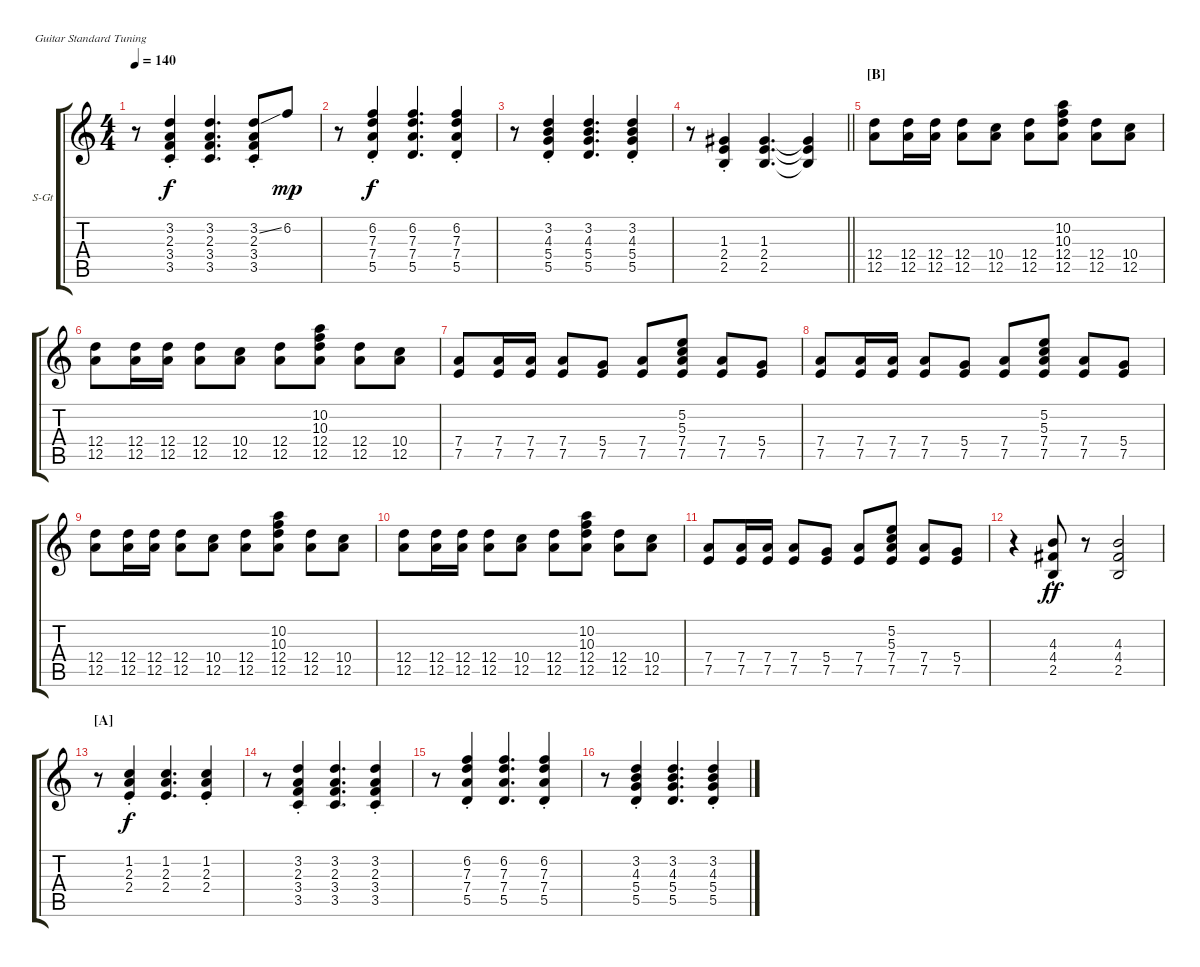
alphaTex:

\bracketExtendMode groupsimilarinstruments
\firstSystemTrackNameOrientation horizontal
\otherSystemsTrackNameOrientation horizontal
\track ("Nick Valensi" "S-Gt") {instrument acousticguitarsteel}
\staff {score tabs}
\tuning (E4 B3 G3 D3 A2 E2)
\ts (4 4)
\tempo 140
\clef g2
\ks aminor
r.8{dy mp} (3.2{st} 2.3{st} 3.4{st} 3.5).4{dy f} (3.2 2.3 3.4 3.5).4{d} (3.2{ss st} 2.3{st} 3.4{st} 3.5).8 6.2.8{dy mp} |
r.8 (6.2{st} 7.3{st} 7.4{st} 5.5).4{dy f} (6.2 7.3 7.4 5.5).4{d} (6.2{st} 7.3{st} 7.4{st} 5.5).4 |
r.8 (3.2{st} 4.3{st} 5.4{st} 5.5).4 (3.2 4.3 5.4 5.5).4{d} (3.2{st} 4.3{st} 5.4{st} 5.5).4 |
\barLineRight lightlight
r.8 (1.3{st} 2.4{st} 2.5).4 (1.3 2.4 2.5).4{d} (1.3{t} 2.4{t} 2.5{t}).4 |
\section ("B" "")
(12.5 12.4).8 (12.5 12.4).16 (12.5 12.4).16 (12.5 12.4).8 (10.4 12.5).8 (12.4 12.5).8 (10.3 12.5 10.2 12.4).8 (12.4 12.5).8 (10.4 12.5).8 |
(12.5 12.4).8 (12.5 12.4).16 (12.5 12.4).16 (12.5 12.4).8 (10.4 12.5).8 (12.4 12.5).8 (10.3 12.5 10.2 12.4).8 (12.4 12.5).8 (10.4 12.5).8 |
(7.5 7.4).8 (7.5 7.4).16 (7.5 7.4).16 (7.5 7.4).8 (5.4 7.5).8 (7.4 7.5).8 (5.3 7.5 7.4 5.2).8 (7.4 7.5).8 (5.4 7.5).8 |
(7.5 7.4).8 (7.5 7.4).16 (7.5 7.4).16 (7.5 7.4).8 (5.4 7.5).8 (7.4 7.5).8 (5.3 7.5 7.4 5.2).8 (7.4 7.5).8 (5.4 7.5).8 |
(12.5 12.4).8 (12.5 12.4).16 (12.5 12.4).16 (12.5 12.4).8 (10.4 12.5).8 (12.4 12.5).8 (10.3 12.5 10.2 12.4).8 (12.4 12.5).8 (10.4 12.5).8 |
(12.5 12.4).8 (12.5 12.4).16 (12.5 12.4).16 (12.5 12.4).8 (10.4 12.5).8 (12.4 12.5).8 (10.3 12.5 10.2 12.4).8 (12.4 12.5).8 (10.4 12.5).8 |
(7.5 7.4).8 (7.5 7.4).16 (7.5 7.4).16 (7.5 7.4).8 (5.4 7.5).8 (7.4 7.5).8 (5.3 7.5 7.4 5.2).8 (7.4 7.5).8 (5.4 7.5).8 |
r.4 (4.3{st} 4.4 2.5).8{dy ff} r.8 (4.3 4.4 2.5).2 |
\section ("A" "")
r.8 (1.2{st} 2.3{st} 2.4{st}).4{dy f} (1.2 2.3 2.4).4{d} (1.2{st} 2.3{st} 2.4{st}).4 |
r.8 (3.2{st} 2.3{st} 3.4{st} 3.5).4 (3.2 2.3 3.4 3.5).4{d} (3.2{st} 2.3{st} 3.4{st} 3.5).4 |
r.8 (6.2{st} 7.3{st} 7.4{st} 5.5).4 (6.2 7.3 7.4 5.5).4{d} (6.2{st} 7.3{st} 7.4{st} 5.5).4 |
r.8 (3.2{st} 4.3{st} 5.4{st} 5.5).4 (3.2 4.3 5.4 5.5).4{d} (3.2{st} 4.3{st} 5.4{st} 5.5).4
